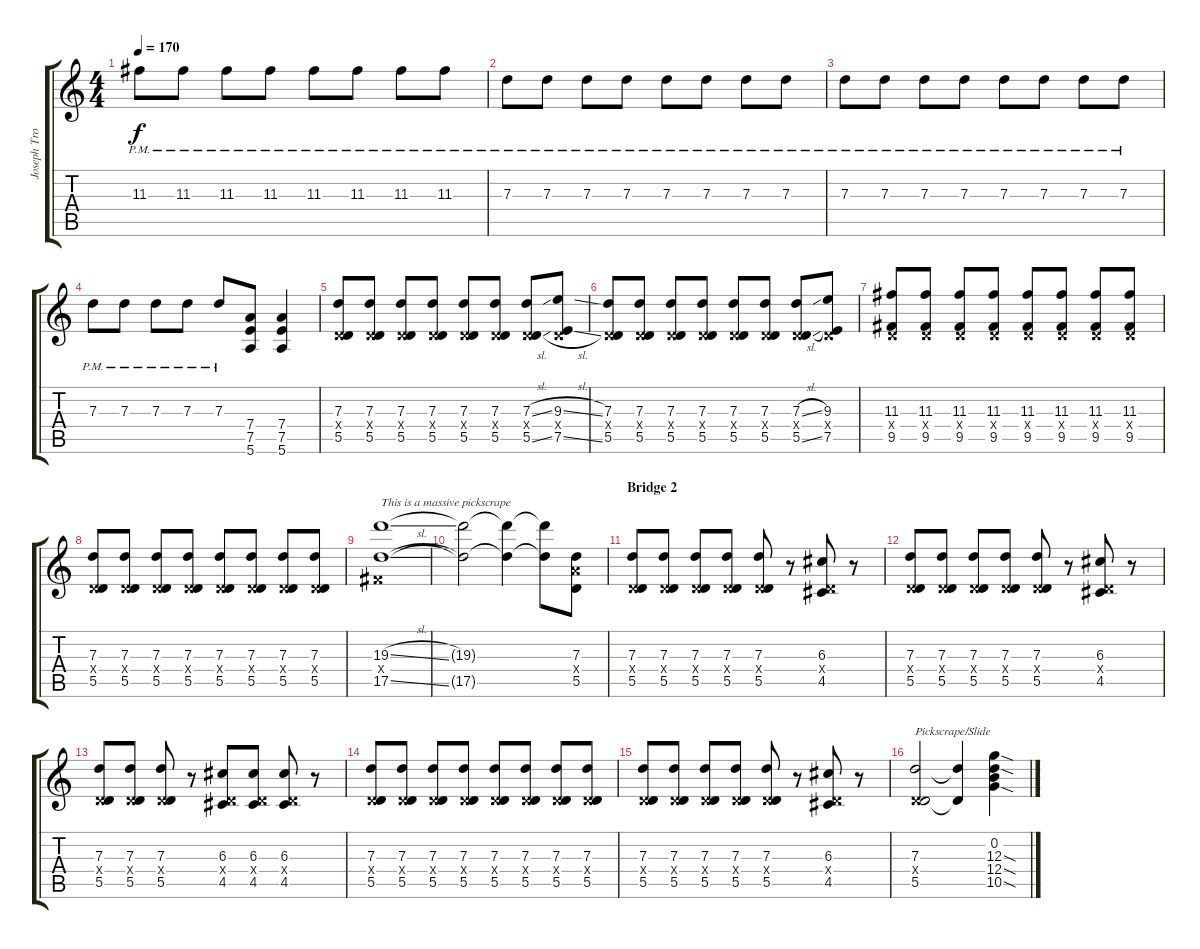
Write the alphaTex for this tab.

\track ("Joseph Trohman (Lead Guitar)" "Joseph Tro") {instrument distortionguitar}
\staff {score tabs}
\tuning (E4 B3 G3 D3 A2 E2) {hide}
\ts (4 4)
\tempo 170
\clef g2
\ks c
11.3{pm}.8{dy f volume 11} 11.3{pm}.8 11.3{pm}.8 11.3{pm}.8 11.3{pm}.8 11.3{pm}.8 11.3{pm}.8 11.3{pm}.8 |
7.3{pm}.8{volume 11} 7.3{pm}.8 7.3{pm}.8 7.3{pm}.8 7.3{pm}.8 7.3{pm}.8 7.3{pm}.8 7.3{pm}.8 |
7.3{pm}.8{volume 11} 7.3{pm}.8 7.3{pm}.8 7.3{pm}.8 7.3{pm}.8 7.3{pm}.8 7.3{pm}.8 7.3{pm}.8 |
7.3{pm}.8{volume 11} 7.3{pm}.8 7.3{pm}.8 7.3{pm}.8 7.3{pm}.8 (7.4 7.5 5.6).8{volume 9} (7.4 7.5 5.6).4 |
(7.3 0.4{x} 5.5).8 (7.3 0.4{x} 5.5).8 (7.3 0.4{x} 5.5).8 (7.3 0.4{x} 5.5).8 (7.3 0.4{x} 5.5).8 (7.3 0.4{x} 5.5).8 (7.3{sl} 0.4{x} 5.5{sl}).8 (9.3{sl} 0.4{x} 7.5{sl}).8 |
(7.3 0.4{x} 5.5).8 (7.3 0.4{x} 5.5).8 (7.3 0.4{x} 5.5).8 (7.3 0.4{x} 5.5).8 (7.3 0.4{x} 5.5).8 (7.3 0.4{x} 5.5).8 (7.3{sl} 0.4{x} 5.5{sl}).8 (9.3 0.4{x} 7.5).8 |
(11.3 0.4{x} 9.5).8 (11.3 0.4{x} 9.5).8 (11.3 0.4{x} 9.5).8 (11.3 0.4{x} 9.5).8 (11.3 0.4{x} 9.5).8 (11.3 0.4{x} 9.5).8 (11.3 0.4{x} 9.5).8 (11.3 0.4{x} 9.5).8 |
(7.3 0.4{x} 5.5).8 (7.3 0.4{x} 5.5).8 (7.3 0.4{x} 5.5).8 (7.3 0.4{x} 5.5).8 (7.3 0.4{x} 5.5).8 (7.3 0.4{x} 5.5).8 (7.3 0.4{x} 5.5).8 (7.3 0.4{x} 5.5).8 |
(19.3{sl} 4.4{x} 17.5{sl}).1{txt "This is a massive pickscrape"} |
(19.3{t} 17.5{t}).2 (19.3{t} 17.5{t}).4 (19.3{t} 17.5{t}).8 (7.3 7.4{x} 5.5).8 |
\section ("" "Bridge 2")
(7.3 0.4{x} 5.5).8 (7.3 0.4{x} 5.5).8 (7.3 0.4{x} 5.5).8 (7.3 0.4{x} 5.5).8 (7.3 0.4{x} 5.5).8 r.8 (6.3 0.4{x} 4.5).8 r.8 |
(7.3 0.4{x} 5.5).8 (7.3 0.4{x} 5.5).8 (7.3 0.4{x} 5.5).8 (7.3 0.4{x} 5.5).8 (7.3 0.4{x} 5.5).8 r.8 (6.3 0.4{x} 4.5).8 r.8 |
(7.3 0.4{x} 5.5).8 (7.3 0.4{x} 5.5).8 (7.3 0.4{x} 5.5).8 r.8 (6.3 0.4{x} 4.5).8 (6.3 0.4{x} 4.5).8 (6.3 0.4{x} 4.5).8 r.8 |
(7.3 0.4{x} 5.5).8 (7.3 0.4{x} 5.5).8 (7.3 0.4{x} 5.5).8 (7.3 0.4{x} 5.5).8 (7.3 0.4{x} 5.5).8 (7.3 0.4{x} 5.5).8 (7.3 0.4{x} 5.5).8 (7.3 0.4{x} 5.5).8 |
(7.3 0.4{x} 5.5).8 (7.3 0.4{x} 5.5).8 (7.3 0.4{x} 5.5).8 (7.3 0.4{x} 5.5).8 (7.3 0.4{x} 5.5).8 r.8 (6.3 0.4{x} 4.5).8 r.8 |
(7.3 0.4{x} 5.5).2{txt "Pickscrape/Slide"} (7.3{t} 5.5{t}).4 (0.2 12.3{sod} 12.4{sod} 10.5{sod}).4
